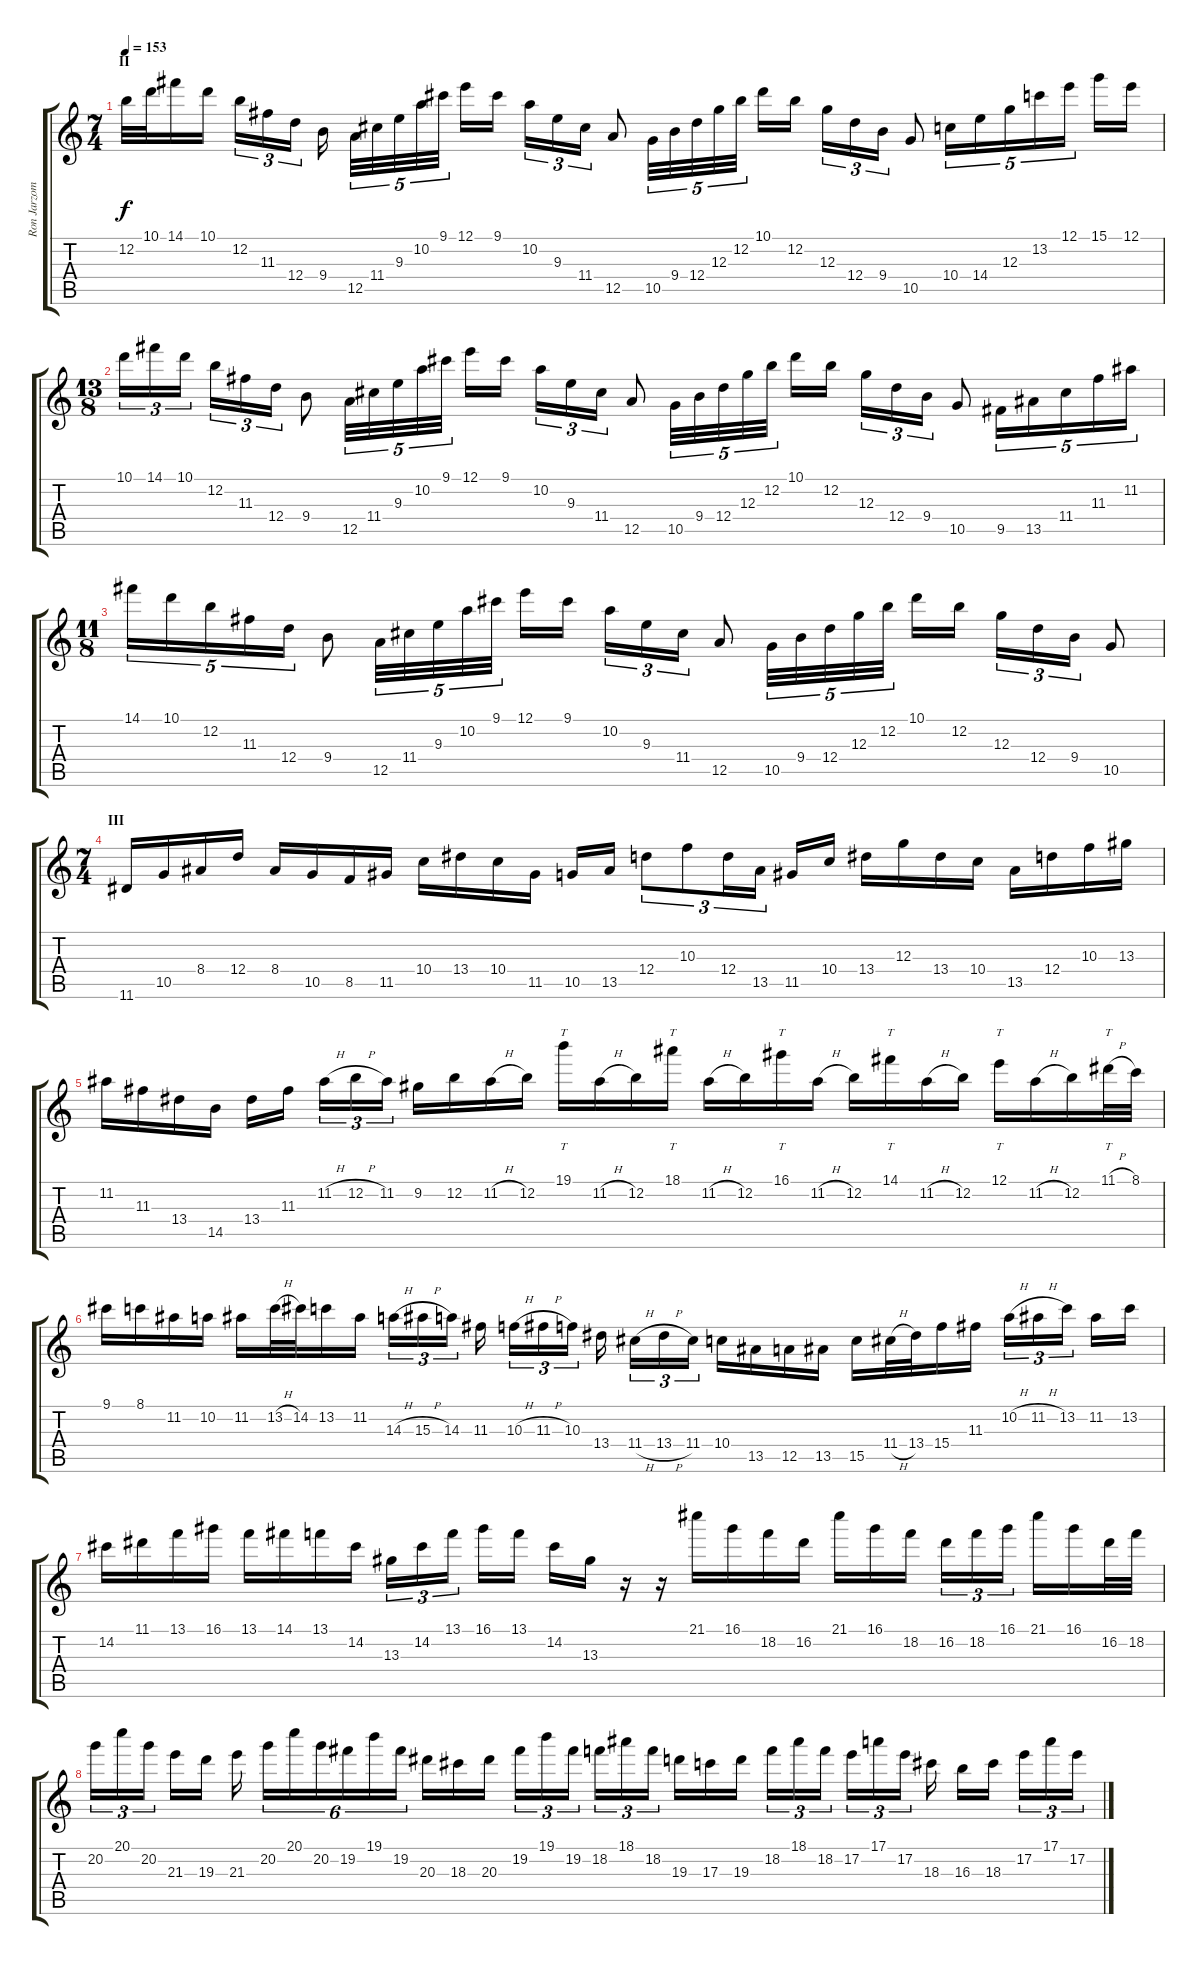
\track ("Ron Jarzombek" "Ron Jarzom") {instrument distortionguitar}
\staff {score tabs}
\tuning (E4 B3 G3 D3 A2 E2) {hide}
\ts (7 4)
\section ("" "II")
\tempo 153
\clef g2
\ks c
12.2.32{dy f balance 0} 10.1.32 14.1.16 10.1.16 12.2.16{tu (3 2)} 11.3.16{tu (3 2)} 12.4.16{tu (3 2)} 9.4.16 12.5.32{tu (5 4)} 11.4.32{tu (5 4)} 9.3.32{tu (5 4)} 10.2.32{tu (5 4)} 9.1.32{tu (5 4)} 12.1.16 9.1.16 10.2.16{tu (3 2)} 9.3.16{tu (3 2)} 11.4.16{tu (3 2)} 12.5.8 10.5.32{tu (5 4)} 9.4.32{tu (5 4)} 12.4.32{tu (5 4)} 12.3.32{tu (5 4)} 12.2.32{tu (5 4)} 10.1.16 12.2.16 12.3.16{tu (3 2)} 12.4.16{tu (3 2)} 9.4.16{tu (3 2)} 10.5.8 10.4.16{tu (5 4)} 14.4.16{tu (5 4)} 12.3.16{tu (5 4)} 13.2.16{tu (5 4)} 12.1.16{tu (5 4)} 15.1.16 12.1.16 |
\ts (13 8)
10.1.16{tu (3 2)} 14.1.16{tu (3 2)} 10.1.16{tu (3 2)} 12.2.16{tu (3 2)} 11.3.16{tu (3 2)} 12.4.16{tu (3 2)} 9.4.8 12.5.32{tu (5 4)} 11.4.32{tu (5 4)} 9.3.32{tu (5 4)} 10.2.32{tu (5 4)} 9.1.32{tu (5 4)} 12.1.16 9.1.16 10.2.16{tu (3 2)} 9.3.16{tu (3 2)} 11.4.16{tu (3 2)} 12.5.8 10.5.32{tu (5 4)} 9.4.32{tu (5 4)} 12.4.32{tu (5 4)} 12.3.32{tu (5 4)} 12.2.32{tu (5 4)} 10.1.16 12.2.16 12.3.16{tu (3 2)} 12.4.16{tu (3 2)} 9.4.16{tu (3 2)} 10.5.8 9.5.16{tu (5 4)} 13.5.16{tu (5 4)} 11.4.16{tu (5 4)} 11.3.16{tu (5 4)} 11.2.16{tu (5 4)} |
\ts (11 8)
14.1.16{tu (5 4)} 10.1.16{tu (5 4)} 12.2.16{tu (5 4)} 11.3.16{tu (5 4)} 12.4.16{tu (5 4)} 9.4.8 12.5.32{tu (5 4)} 11.4.32{tu (5 4)} 9.3.32{tu (5 4)} 10.2.32{tu (5 4)} 9.1.32{tu (5 4)} 12.1.16 9.1.16 10.2.16{tu (3 2)} 9.3.16{tu (3 2)} 11.4.16{tu (3 2)} 12.5.8 10.5.32{tu (5 4)} 9.4.32{tu (5 4)} 12.4.32{tu (5 4)} 12.3.32{tu (5 4)} 12.2.32{tu (5 4)} 10.1.16 12.2.16 12.3.16{tu (3 2)} 12.4.16{tu (3 2)} 9.4.16{tu (3 2)} 10.5.8 |
\ts (7 4)
\section ("" "III")
11.6.16{balance 8} 10.5.16 8.4.16 12.4.16 8.4.16 10.5.16 8.5.16 11.5.16 10.4.16 13.4.16 10.4.16 11.5.16 10.5.16 13.5.16 12.4.8{tu (3 2)} 10.3.8{tu (3 2)} 12.4.16{tu (3 2)} 13.5.16{tu (3 2)} 11.5.16 10.4.16 13.4.16 12.3.16 13.4.16 10.4.16 13.5.16 12.4.16 10.3.16 13.3.16 |
11.2.16 11.3.16 13.4.16 14.5.16 13.4.16 11.3.16 11.2{h}.16{tu (3 2)} 12.2{h}.16{tu (3 2)} 11.2.16{tu (3 2)} 9.2.16 12.2.16 11.2{h}.16 12.2.16 19.1.16{tt} 11.2{h}.16 12.2.16 18.1.16{tt} 11.2{h}.16 12.2.16 16.1.16{tt} 11.2{h}.16 12.2.16 14.1.16{tt} 11.2{h}.16 12.2.16 12.1.16{tt} 11.2{h}.16 12.2.16 11.1{h}.32{tt} 8.1.32 |
9.1.16 8.1.16 11.2.16 10.2.16 11.2.16 13.2{h}.32 14.2.32 13.2.16 11.2.16 14.3{h}.16{tu (3 2)} 15.3{h}.16{tu (3 2)} 14.3.16{tu (3 2)} 11.3.16 10.3{h}.16{tu (3 2)} 11.3{h}.16{tu (3 2)} 10.3.16{tu (3 2)} 13.4.16 11.4{h}.16{tu (3 2)} 13.4{h}.16{tu (3 2)} 11.4.16{tu (3 2)} 10.4.16 13.5.16 12.5.16 13.5.16 15.5.16 11.4{h}.32 13.4.32 15.4.16 11.3.16 10.2{h}.16{tu (3 2)} 11.2{h}.16{tu (3 2)} 13.2.16{tu (3 2)} 11.2.16 13.2.16 |
14.2.16 11.1.16 13.1.16 16.1.16 13.1.16 14.1.16 13.1.16 14.2.16 13.3.16{tu (3 2)} 14.2.16{tu (3 2)} 13.1.16{tu (3 2)} 16.1.16 13.1.16 14.2.16 13.3.16 r.16 r.16 21.1.16 16.1.16 18.2.16 16.2.16 21.1.16 16.1.16 18.2.16 16.2.16{tu (3 2)} 18.2.16{tu (3 2)} 16.1.16{tu (3 2)} 21.1.16 16.1.16 16.2.32 18.2.32 |
20.2.16{tu (3 2)} 20.1.16{tu (3 2)} 20.2.16{tu (3 2)} 21.3.16 19.3.16 21.3.16 20.2.16{tu (6 4)} 20.1.16{tu (6 4)} 20.2.16{tu (6 4)} 19.2.16{tu (6 4)} 19.1.16{tu (6 4)} 19.2.16{tu (6 4)} 20.3.16 18.3.16 20.3.16 19.2.16{tu (3 2)} 19.1.16{tu (3 2)} 19.2.16{tu (3 2)} 18.2.16{tu (3 2)} 18.1.16{tu (3 2)} 18.2.16{tu (3 2)} 19.3.16 17.3.16 19.3.16 18.2.16{tu (3 2)} 18.1.16{tu (3 2)} 18.2.16{tu (3 2)} 17.2.16{tu (3 2)} 17.1.16{tu (3 2)} 17.2.16{tu (3 2)} 18.3.16 16.3.16 18.3.16 17.2.16{tu (3 2)} 17.1.16{tu (3 2)} 17.2.16{tu (3 2)}
